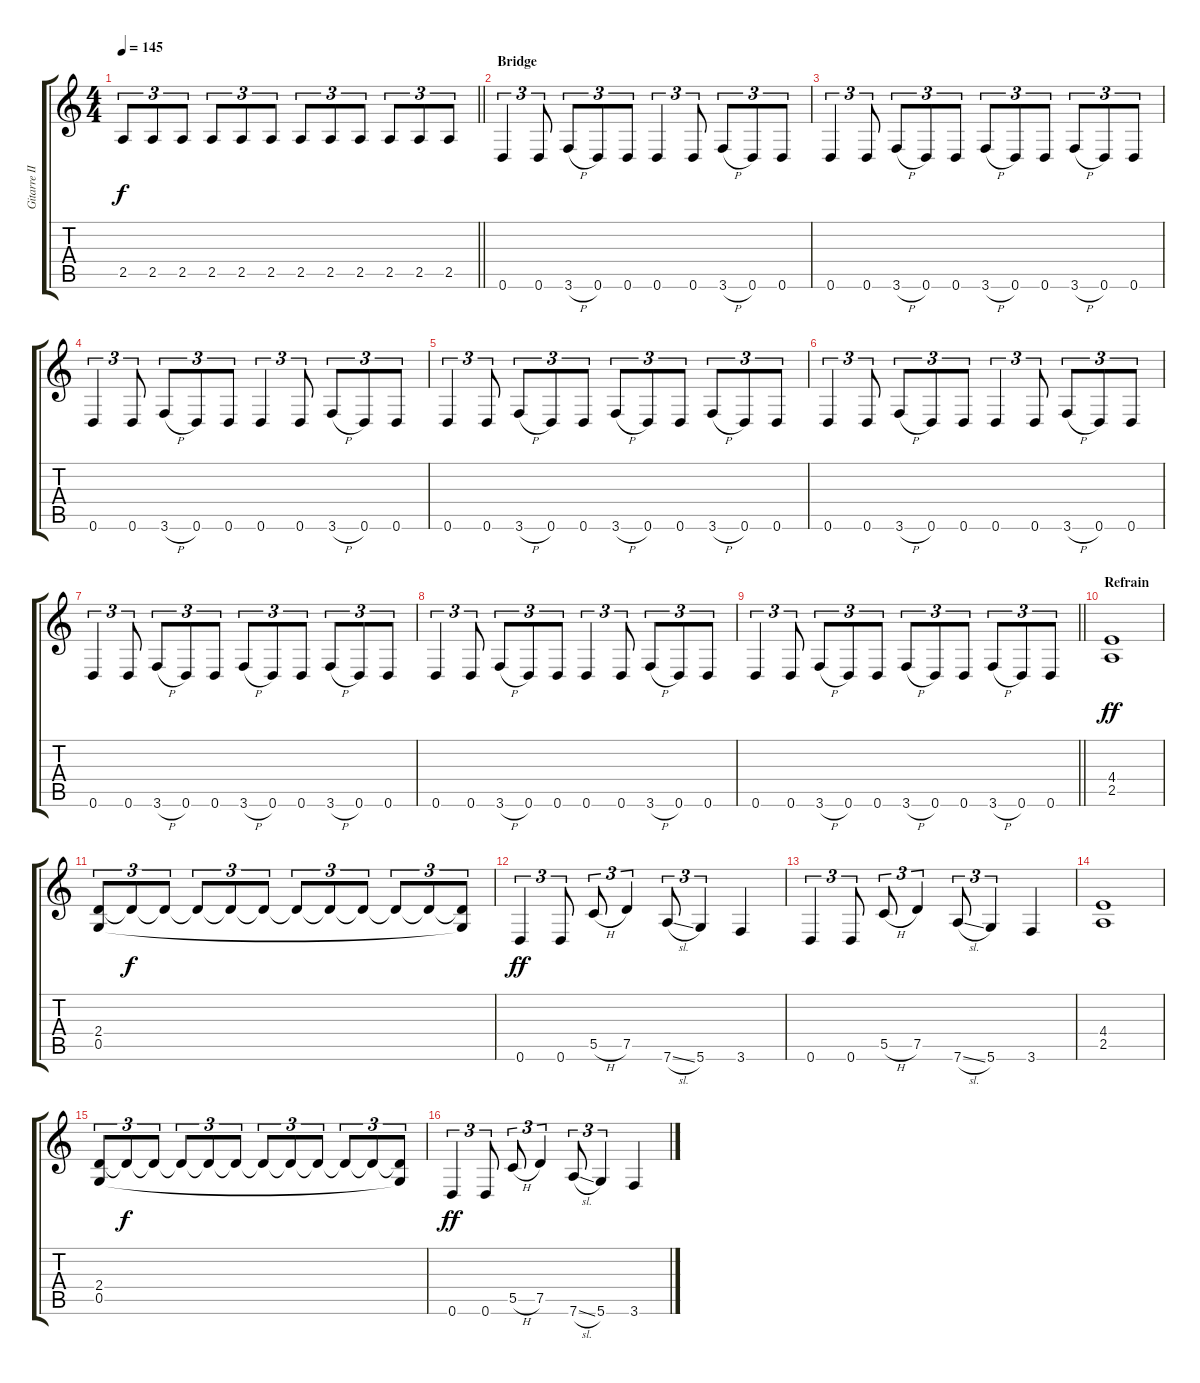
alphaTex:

\track ("Gitarre II" "Gitarre II") {instrument distortionguitar}
\staff {score tabs}
\tuning (D4 A3 F3 C3 G2 D2) {hide}
\ts (4 4)
\tempo 145
\clef g2
\barLineRight lightlight
\ks c
2.5.8{tu (3 2) dy f} 2.5.8{tu (3 2)} 2.5.8{tu (3 2)} 2.5.8{tu (3 2)} 2.5.8{tu (3 2)} 2.5.8{tu (3 2)} 2.5.8{tu (3 2)} 2.5.8{tu (3 2)} 2.5.8{tu (3 2)} 2.5.8{tu (3 2)} 2.5.8{tu (3 2)} 2.5.8{tu (3 2)} |
\section ("" "Bridge")
0.6.4{tu (3 2)} 0.6.8{tu (3 2)} 3.6{h}.8{tu (3 2)} 0.6.8{tu (3 2)} 0.6.8{tu (3 2)} 0.6.4{tu (3 2)} 0.6.8{tu (3 2)} 3.6{h}.8{tu (3 2)} 0.6.8{tu (3 2)} 0.6.8{tu (3 2)} |
0.6.4{tu (3 2)} 0.6.8{tu (3 2)} 3.6{h}.8{tu (3 2)} 0.6.8{tu (3 2)} 0.6.8{tu (3 2)} 3.6{h}.8{tu (3 2)} 0.6.8{tu (3 2)} 0.6.8{tu (3 2)} 3.6{h}.8{tu (3 2)} 0.6.8{tu (3 2)} 0.6.8{tu (3 2)} |
0.6.4{tu (3 2)} 0.6.8{tu (3 2)} 3.6{h}.8{tu (3 2)} 0.6.8{tu (3 2)} 0.6.8{tu (3 2)} 0.6.4{tu (3 2)} 0.6.8{tu (3 2)} 3.6{h}.8{tu (3 2)} 0.6.8{tu (3 2)} 0.6.8{tu (3 2)} |
0.6.4{tu (3 2)} 0.6.8{tu (3 2)} 3.6{h}.8{tu (3 2)} 0.6.8{tu (3 2)} 0.6.8{tu (3 2)} 3.6{h}.8{tu (3 2)} 0.6.8{tu (3 2)} 0.6.8{tu (3 2)} 3.6{h}.8{tu (3 2)} 0.6.8{tu (3 2)} 0.6.8{tu (3 2)} |
0.6.4{tu (3 2)} 0.6.8{tu (3 2)} 3.6{h}.8{tu (3 2)} 0.6.8{tu (3 2)} 0.6.8{tu (3 2)} 0.6.4{tu (3 2)} 0.6.8{tu (3 2)} 3.6{h}.8{tu (3 2)} 0.6.8{tu (3 2)} 0.6.8{tu (3 2)} |
0.6.4{tu (3 2)} 0.6.8{tu (3 2)} 3.6{h}.8{tu (3 2)} 0.6.8{tu (3 2)} 0.6.8{tu (3 2)} 3.6{h}.8{tu (3 2)} 0.6.8{tu (3 2)} 0.6.8{tu (3 2)} 3.6{h}.8{tu (3 2)} 0.6.8{tu (3 2)} 0.6.8{tu (3 2)} |
0.6.4{tu (3 2)} 0.6.8{tu (3 2)} 3.6{h}.8{tu (3 2)} 0.6.8{tu (3 2)} 0.6.8{tu (3 2)} 0.6.4{tu (3 2)} 0.6.8{tu (3 2)} 3.6{h}.8{tu (3 2)} 0.6.8{tu (3 2)} 0.6.8{tu (3 2)} |
\barLineRight lightlight
0.6.4{tu (3 2)} 0.6.8{tu (3 2)} 3.6{h}.8{tu (3 2)} 0.6.8{tu (3 2)} 0.6.8{tu (3 2)} 3.6{h}.8{tu (3 2)} 0.6.8{tu (3 2)} 0.6.8{tu (3 2)} 3.6{h}.8{tu (3 2)} 0.6.8{tu (3 2)} 0.6.8{tu (3 2)} |
\section ("" "Refrain")
(4.4 2.5).1{dy ff} |
(2.4 0.5).8{tu (3 2)} 2.4{t}.8{tu (3 2) dy f} 2.4{t}.8{tu (3 2)} 2.4{t}.8{tu (3 2)} 2.4{t}.8{tu (3 2)} 2.4{t}.8{tu (3 2)} 2.4{t}.8{tu (3 2)} 2.4{t}.8{tu (3 2)} 2.4{t}.8{tu (3 2)} 2.4{t}.8{tu (3 2)} 2.4{t}.8{tu (3 2)} (2.4{t} 0.5{t}).8{tu (3 2)} |
0.6.4{tu (3 2) dy ff} 0.6.8{tu (3 2)} 5.5{h}.8{tu (3 2)} 7.5.4{tu (3 2)} 7.6{sl}.8{tu (3 2)} 5.6.4{tu (3 2)} 3.6.4 |
0.6.4{tu (3 2)} 0.6.8{tu (3 2)} 5.5{h}.8{tu (3 2)} 7.5.4{tu (3 2)} 7.6{sl}.8{tu (3 2)} 5.6.4{tu (3 2)} 3.6.4 |
(4.4 2.5).1 |
(2.4 0.5).8{tu (3 2)} 2.4{t}.8{tu (3 2) dy f} 2.4{t}.8{tu (3 2)} 2.4{t}.8{tu (3 2)} 2.4{t}.8{tu (3 2)} 2.4{t}.8{tu (3 2)} 2.4{t}.8{tu (3 2)} 2.4{t}.8{tu (3 2)} 2.4{t}.8{tu (3 2)} 2.4{t}.8{tu (3 2)} 2.4{t}.8{tu (3 2)} (2.4{t} 0.5{t}).8{tu (3 2)} |
0.6.4{tu (3 2) dy ff} 0.6.8{tu (3 2)} 5.5{h}.8{tu (3 2)} 7.5.4{tu (3 2)} 7.6{sl}.8{tu (3 2)} 5.6.4{tu (3 2)} 3.6.4
